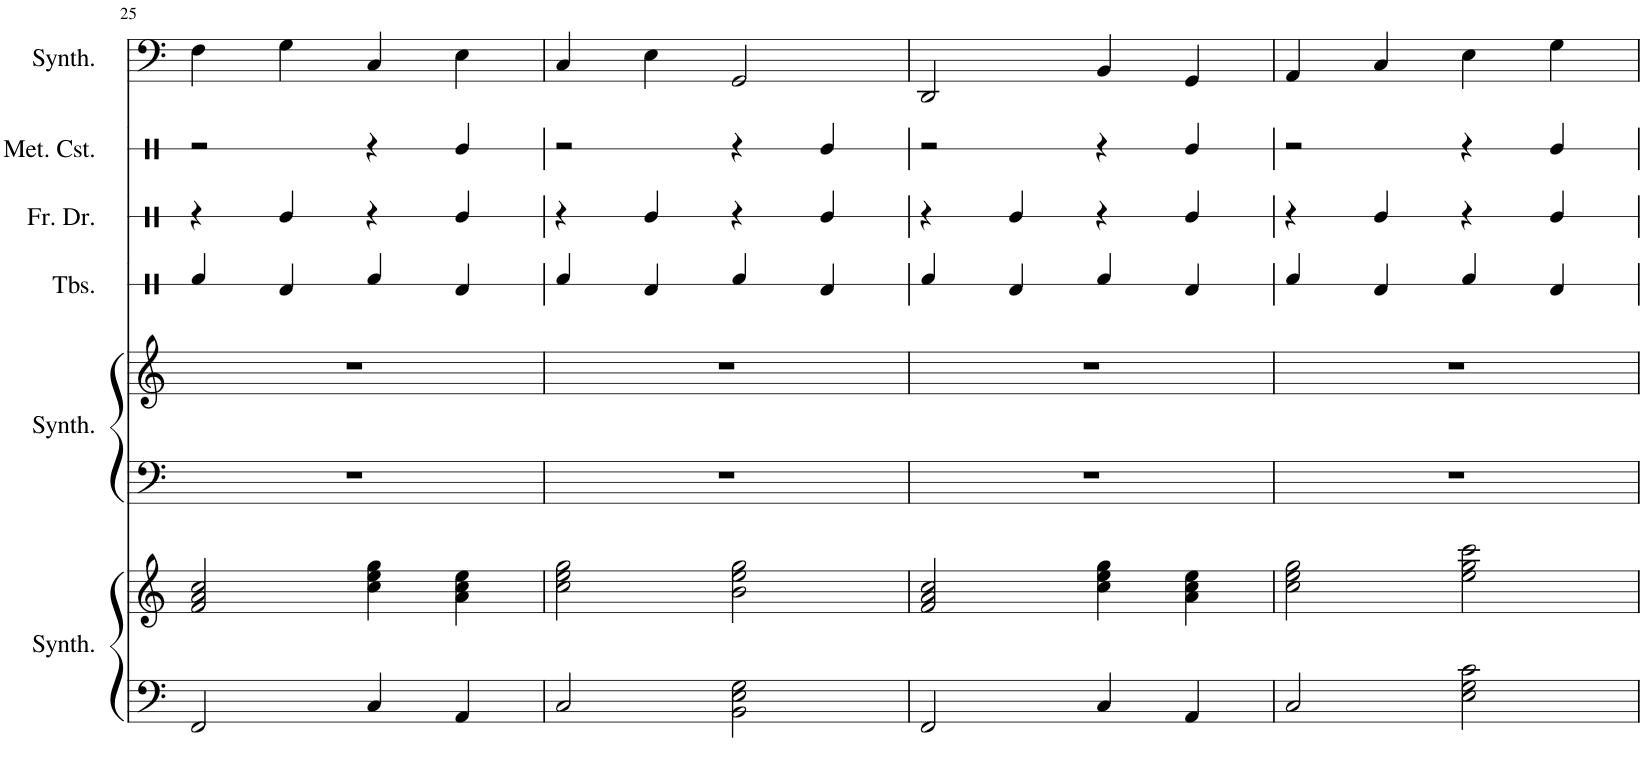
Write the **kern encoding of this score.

**kern	**kern	**kern	**kern	**kern	**kern	**kern	**kern
*part6	*part6	*part5	*part5	*part4	*part3	*part2	*part1
*staff8	*staff7	*staff6	*staff5	*staff4	*staff3	*staff2	*staff1
*I"Sine Synthesizer	*	*I"Brightness Synthesizer	*	*I"Tablas	*I"Frame Drum	*I"Metal Castanets	*I"Poly Synthesizer
*I'Synth.	*	*I'Synth.	*	*I'Tbs.	*I'Fr. Dr.	*I'Met. Cst.	*I'Synth.
!!LO:PB:g=z
*clefF4	*clefG2	*clefF4	*clefG2	*clefX	*clefX	*clefX	*clefF4
*k[]	*k[]	*k[]	*k[]	*k[]	*k[]	*k[]	*k[]
*M4/4	*M4/4	*M4/4	*M4/4	*M4/4	*M4/4	*M4/4	*M4/4
=25	=25	=25	=25	=25	=25	=25	=25
2FF/	2f/ 2a/ 2cc/	1r	1r	4Rf/	4r	2r	4F\
.	.	.	.	4Rd/	4Re/	.	4G\
4C/	4cc\ 4ee\ 4gg\	.	.	4Rf/	4r	4r	4C/
4AA/	4a\ 4cc\ 4ee\	.	.	4Rd/	4Re/	4Re/	4E\
=26	=26	=26	=26	=26	=26	=26	=26
2C/	2cc\ 2ee\ 2gg\	1r	1r	4Rf/	4r	2r	4C/
.	.	.	.	4Rd/	4Re/	.	4E\
2BB\ 2E\ 2G\	2b\ 2ee\ 2gg\	.	.	4Rf/	4r	4r	2GG/
.	.	.	.	4Rd/	4Re/	4Re/	.
=27	=27	=27	=27	=27	=27	=27	=27
2FF/	2f/ 2a/ 2cc/	1r	1r	4Rf/	4r	2r	2DD/
.	.	.	.	4Rd/	4Re/	.	.
4C/	4cc\ 4ee\ 4gg\	.	.	4Rf/	4r	4r	4BB/
4AA/	4a\ 4cc\ 4ee\	.	.	4Rd/	4Re/	4Re/	4GG/
=28	=28	=28	=28	=28	=28	=28	=28
2C/	2cc\ 2ee\ 2gg\	1r	1r	4Rf/	4r	2r	4AA/
.	.	.	.	4Rd/	4Re/	.	4C/
2E\ 2G\ 2c\	2ee\ 2gg\ 2ccc\	.	.	4Rf/	4r	4r	4E\
.	.	.	.	4Rd/	4Re/	4Re/	4G\
=	=	=	=	=	=	=	=
*-	*-	*-	*-	*-	*-	*-	*-
